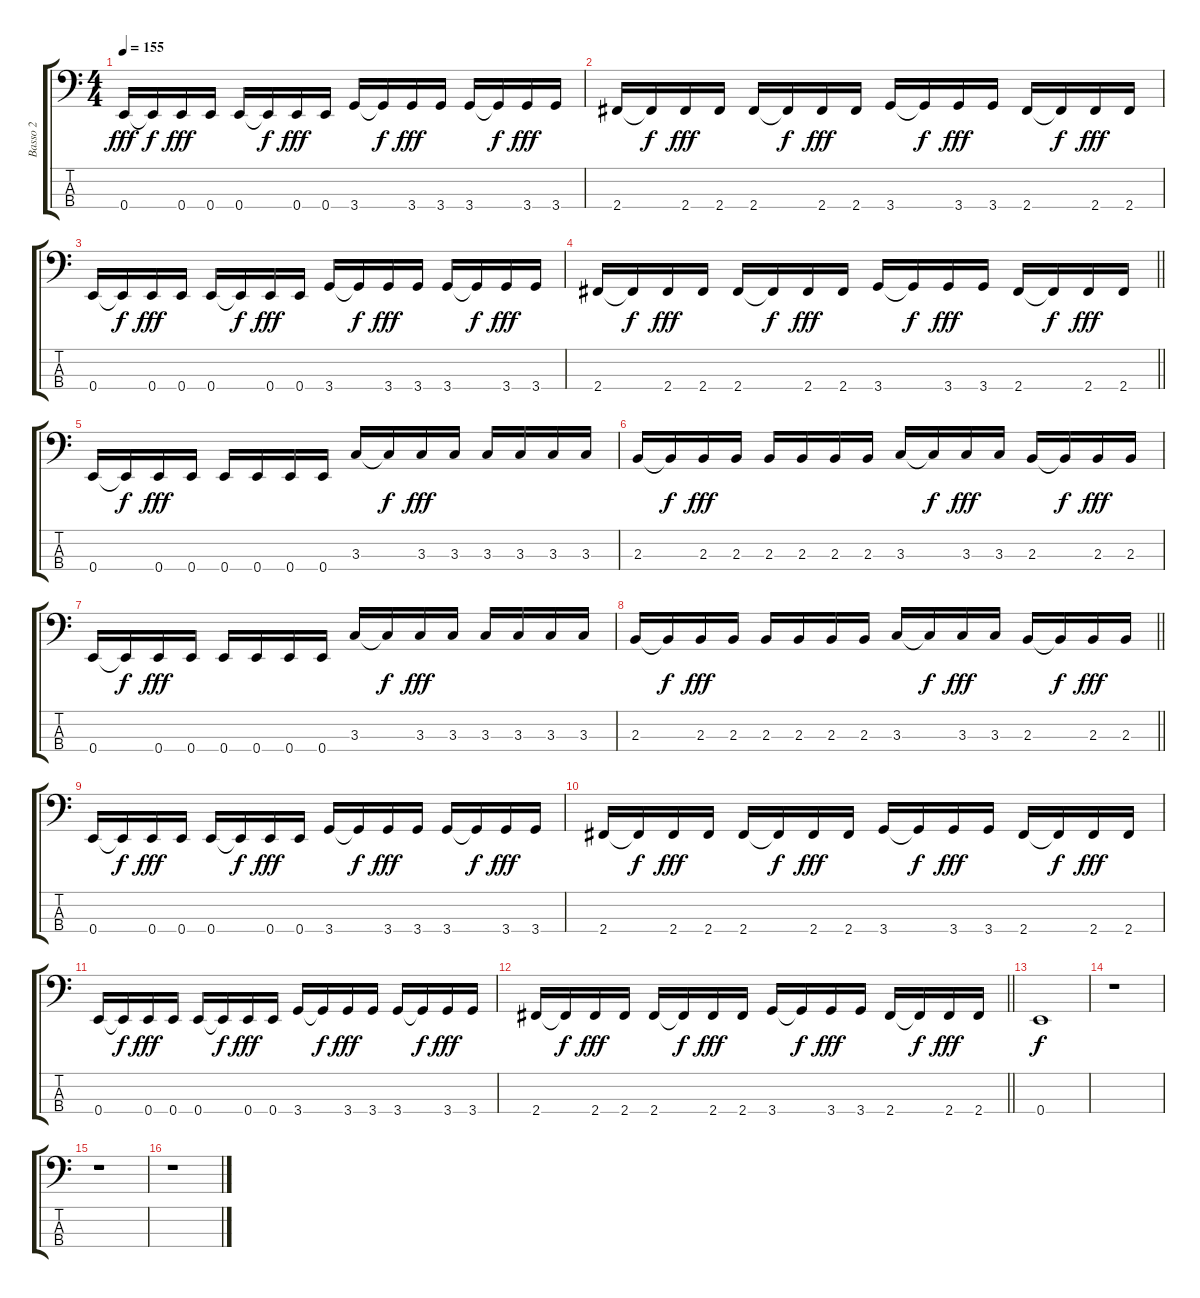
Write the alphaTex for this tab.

\track ("Basso 2" "Basso 2") {instrument electricbasspick}
\staff {score tabs}
\tuning (G2 D2 A1 E1) {hide}
\ts (4 4)
\tempo 155
\clef f4
\ks c
0.4.16{dy fff} 0.4{t}.16{dy f} 0.4.16{dy fff} 0.4.16 0.4.16 0.4{t}.16{dy f} 0.4.16{dy fff} 0.4.16 3.4.16 3.4{t}.16{dy f} 3.4.16{dy fff} 3.4.16 3.4.16 3.4{t}.16{dy f} 3.4.16{dy fff} 3.4.16 |
2.4.16 2.4{t}.16{dy f} 2.4.16{dy fff} 2.4.16 2.4.16 2.4{t}.16{dy f} 2.4.16{dy fff} 2.4.16 3.4.16 3.4{t}.16{dy f} 3.4.16{dy fff} 3.4.16 2.4.16 2.4{t}.16{dy f} 2.4.16{dy fff} 2.4.16 |
0.4.16 0.4{t}.16{dy f} 0.4.16{dy fff} 0.4.16 0.4.16 0.4{t}.16{dy f} 0.4.16{dy fff} 0.4.16 3.4.16 3.4{t}.16{dy f} 3.4.16{dy fff} 3.4.16 3.4.16 3.4{t}.16{dy f} 3.4.16{dy fff} 3.4.16 |
\barLineRight lightlight
2.4.16 2.4{t}.16{dy f} 2.4.16{dy fff} 2.4.16 2.4.16 2.4{t}.16{dy f} 2.4.16{dy fff} 2.4.16 3.4.16 3.4{t}.16{dy f} 3.4.16{dy fff} 3.4.16 2.4.16 2.4{t}.16{dy f} 2.4.16{dy fff} 2.4.16 |
0.4.16 0.4{t}.16{dy f} 0.4.16{dy fff} 0.4.16 0.4.16 0.4.16 0.4.16 0.4.16 3.3.16 3.3{t}.16{dy f} 3.3.16{dy fff} 3.3.16 3.3.16 3.3.16 3.3.16 3.3.16 |
2.3.16 2.3{t}.16{dy f} 2.3.16{dy fff} 2.3.16 2.3.16 2.3.16 2.3.16 2.3.16 3.3.16 3.3{t}.16{dy f} 3.3.16{dy fff} 3.3.16 2.3.16 2.3{t}.16{dy f} 2.3.16{dy fff} 2.3.16 |
0.4.16 0.4{t}.16{dy f} 0.4.16{dy fff} 0.4.16 0.4.16 0.4.16 0.4.16 0.4.16 3.3.16 3.3{t}.16{dy f} 3.3.16{dy fff} 3.3.16 3.3.16 3.3.16 3.3.16 3.3.16 |
\barLineRight lightlight
2.3.16 2.3{t}.16{dy f} 2.3.16{dy fff} 2.3.16 2.3.16 2.3.16 2.3.16 2.3.16 3.3.16 3.3{t}.16{dy f} 3.3.16{dy fff} 3.3.16 2.3.16 2.3{t}.16{dy f} 2.3.16{dy fff} 2.3.16 |
0.4.16 0.4{t}.16{dy f} 0.4.16{dy fff} 0.4.16 0.4.16 0.4{t}.16{dy f} 0.4.16{dy fff} 0.4.16 3.4.16 3.4{t}.16{dy f} 3.4.16{dy fff} 3.4.16 3.4.16 3.4{t}.16{dy f} 3.4.16{dy fff} 3.4.16 |
2.4.16 2.4{t}.16{dy f} 2.4.16{dy fff} 2.4.16 2.4.16 2.4{t}.16{dy f} 2.4.16{dy fff} 2.4.16 3.4.16 3.4{t}.16{dy f} 3.4.16{dy fff} 3.4.16 2.4.16 2.4{t}.16{dy f} 2.4.16{dy fff} 2.4.16 |
0.4.16 0.4{t}.16{dy f} 0.4.16{dy fff} 0.4.16 0.4.16 0.4{t}.16{dy f} 0.4.16{dy fff} 0.4.16 3.4.16 3.4{t}.16{dy f} 3.4.16{dy fff} 3.4.16 3.4.16 3.4{t}.16{dy f} 3.4.16{dy fff} 3.4.16 |
\barLineRight lightlight
2.4.16 2.4{t}.16{dy f} 2.4.16{dy fff} 2.4.16 2.4.16 2.4{t}.16{dy f} 2.4.16{dy fff} 2.4.16 3.4.16 3.4{t}.16{dy f} 3.4.16{dy fff} 3.4.16 2.4.16 2.4{t}.16{dy f} 2.4.16{dy fff} 2.4.16 |
0.4.1{dy f} |
r.1 |
r.1 |
r.1
